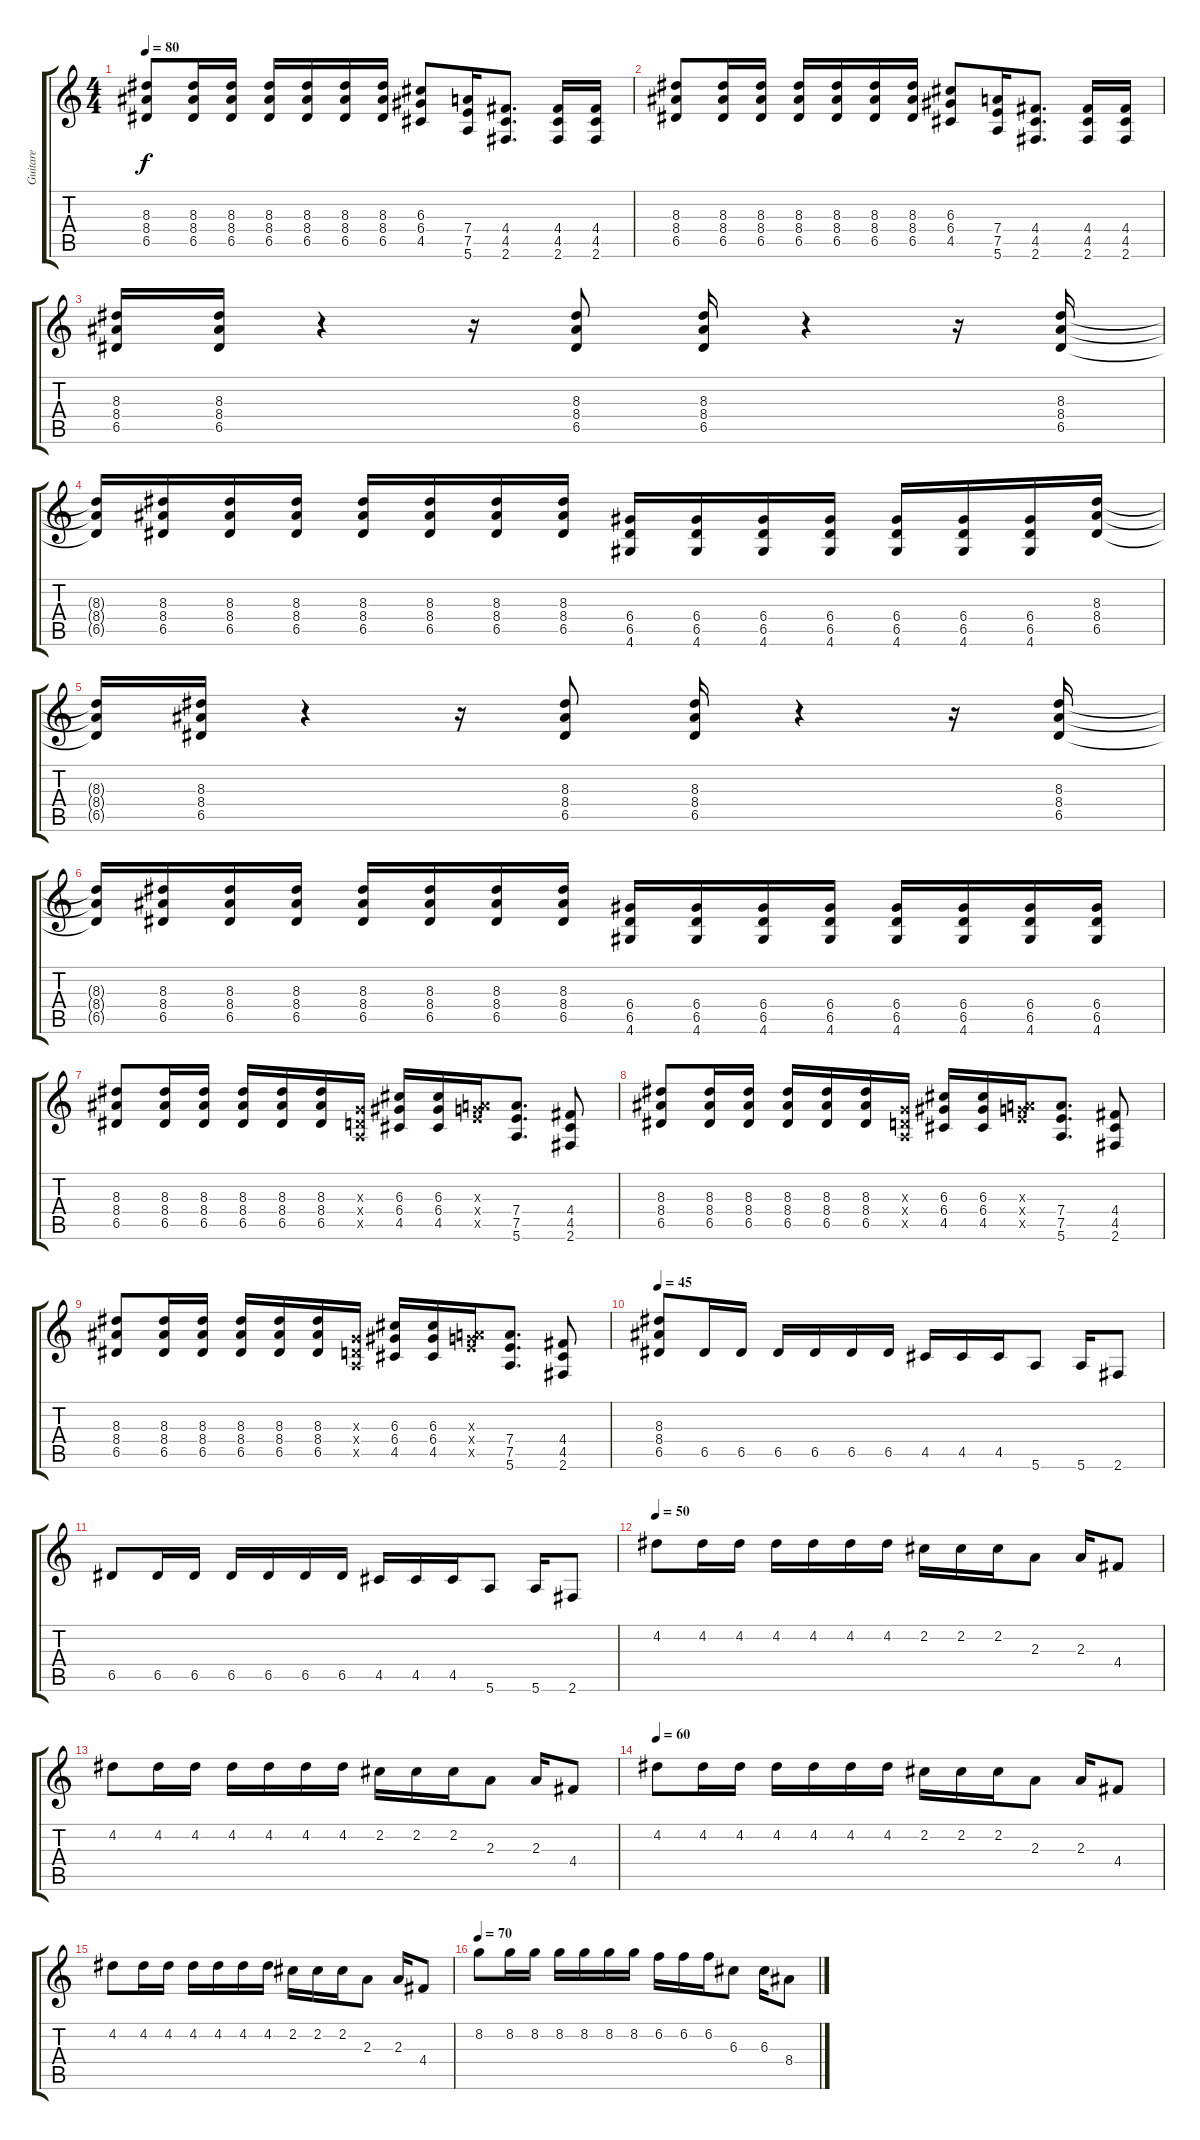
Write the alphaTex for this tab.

\track ("Guitare" "Guitare") {mute instrument distortionguitar}
\staff {score tabs}
\tuning (E4 B3 G3 D3 A2 E2) {hide}
\ts (4 4)
\tempo 80
\clef g2
\ks c
(8.3 8.4 6.5).8{dy f} (8.3 8.4 6.5).16 (8.3 8.4 6.5).16 (8.3 8.4 6.5).16 (8.3 8.4 6.5).16 (8.3 8.4 6.5).16 (8.3 8.4 6.5).16 (6.3 6.4 4.5).8 (7.4 7.5 5.6).16 (4.4 4.5 2.6).8{d} (4.4 4.5 2.6).16 (4.4 4.5 2.6).16 |
(8.3 8.4 6.5).8 (8.3 8.4 6.5).16 (8.3 8.4 6.5).16 (8.3 8.4 6.5).16 (8.3 8.4 6.5).16 (8.3 8.4 6.5).16 (8.3 8.4 6.5).16 (6.3 6.4 4.5).8 (7.4 7.5 5.6).16 (4.4 4.5 2.6).8{d} (4.4 4.5 2.6).16 (4.4 4.5 2.6).16 |
(8.3 8.4 6.5).16 (8.3 8.4 6.5).16 r.4 r.16 (8.3 8.4 6.5).8 (8.3 8.4 6.5).16 r.4 r.16 (8.3 8.4 6.5).16 |
(8.3{t} 8.4{t} 6.5{t}).16 (8.3 8.4 6.5).16 (8.3 8.4 6.5).16 (8.3 8.4 6.5).16 (8.3 8.4 6.5).16 (8.3 8.4 6.5).16 (8.3 8.4 6.5).16 (8.3 8.4 6.5).16 (6.4 6.5 4.6).16 (6.4 6.5 4.6).16 (6.4 6.5 4.6).16 (6.4 6.5 4.6).16 (6.4 6.5 4.6).16 (6.4 6.5 4.6).16 (6.4 6.5 4.6).16 (8.3 8.4 6.5).16 |
(8.3{t} 8.4{t} 6.5{t}).16 (8.3 8.4 6.5).16 r.4 r.16 (8.3 8.4 6.5).8 (8.3 8.4 6.5).16 r.4 r.16 (8.3 8.4 6.5).16 |
(8.3{t} 8.4{t} 6.5{t}).16 (8.3 8.4 6.5).16 (8.3 8.4 6.5).16 (8.3 8.4 6.5).16 (8.3 8.4 6.5).16 (8.3 8.4 6.5).16 (8.3 8.4 6.5).16 (8.3 8.4 6.5).16 (6.4 6.5 4.6).16 (6.4 6.5 4.6).16 (6.4 6.5 4.6).16 (6.4 6.5 4.6).16 (6.4 6.5 4.6).16 (6.4 6.5 4.6).16 (6.4 6.5 4.6).16 (6.4 6.5 4.6).16 |
(8.3 8.4 6.5).8 (8.3 8.4 6.5).16 (8.3 8.4 6.5).16 (8.3 8.4 6.5).16 (8.3 8.4 6.5).16 (8.3 8.4 6.5).16 (0.3{x} 0.4{x} 0.5{x}).16 (6.3 6.4 4.5).16 (6.3 6.4 4.5).16 (0.3{x} 7.4{x} 7.5{x}).16 (7.4 7.5 5.6).8{d} (4.4 4.5 2.6).8 |
(8.3 8.4 6.5).8 (8.3 8.4 6.5).16 (8.3 8.4 6.5).16 (8.3 8.4 6.5).16 (8.3 8.4 6.5).16 (8.3 8.4 6.5).16 (0.3{x} 0.4{x} 0.5{x}).16 (6.3 6.4 4.5).16 (6.3 6.4 4.5).16 (0.3{x} 7.4{x} 7.5{x}).16 (7.4 7.5 5.6).8{d} (4.4 4.5 2.6).8 |
(8.3 8.4 6.5).8 (8.3 8.4 6.5).16 (8.3 8.4 6.5).16 (8.3 8.4 6.5).16 (8.3 8.4 6.5).16 (8.3 8.4 6.5).16 (0.3{x} 0.4{x} 0.5{x}).16 (6.3 6.4 4.5).16 (6.3 6.4 4.5).16 (0.3{x} 7.4{x} 7.5{x}).16 (7.4 7.5 5.6).8{d} (4.4 4.5 2.6).8 |
\tempo 45
(8.3 8.4 6.5).8 6.5.16 6.5.16 6.5.16 6.5.16 6.5.16 6.5.16 4.5.16 4.5.16 4.5.16 5.6.8 5.6.16 2.6.8 |
6.5.8 6.5.16 6.5.16 6.5.16 6.5.16 6.5.16 6.5.16 4.5.16 4.5.16 4.5.16 5.6.8 5.6.16 2.6.8 |
\tempo 50
4.2.8 4.2.16 4.2.16 4.2.16 4.2.16 4.2.16 4.2.16 2.2.16 2.2.16 2.2.16 2.3.8 2.3.16 4.4.8 |
4.2.8 4.2.16 4.2.16 4.2.16 4.2.16 4.2.16 4.2.16 2.2.16 2.2.16 2.2.16 2.3.8 2.3.16 4.4.8 |
\tempo 60
4.2.8 4.2.16 4.2.16 4.2.16 4.2.16 4.2.16 4.2.16 2.2.16 2.2.16 2.2.16 2.3.8 2.3.16 4.4.8 |
4.2.8 4.2.16 4.2.16 4.2.16 4.2.16 4.2.16 4.2.16 2.2.16 2.2.16 2.2.16 2.3.8 2.3.16 4.4.8 |
\tempo 70
8.2.8 8.2.16 8.2.16 8.2.16 8.2.16 8.2.16 8.2.16 6.2.16 6.2.16 6.2.16 6.3.8 6.3.16 8.4.8
